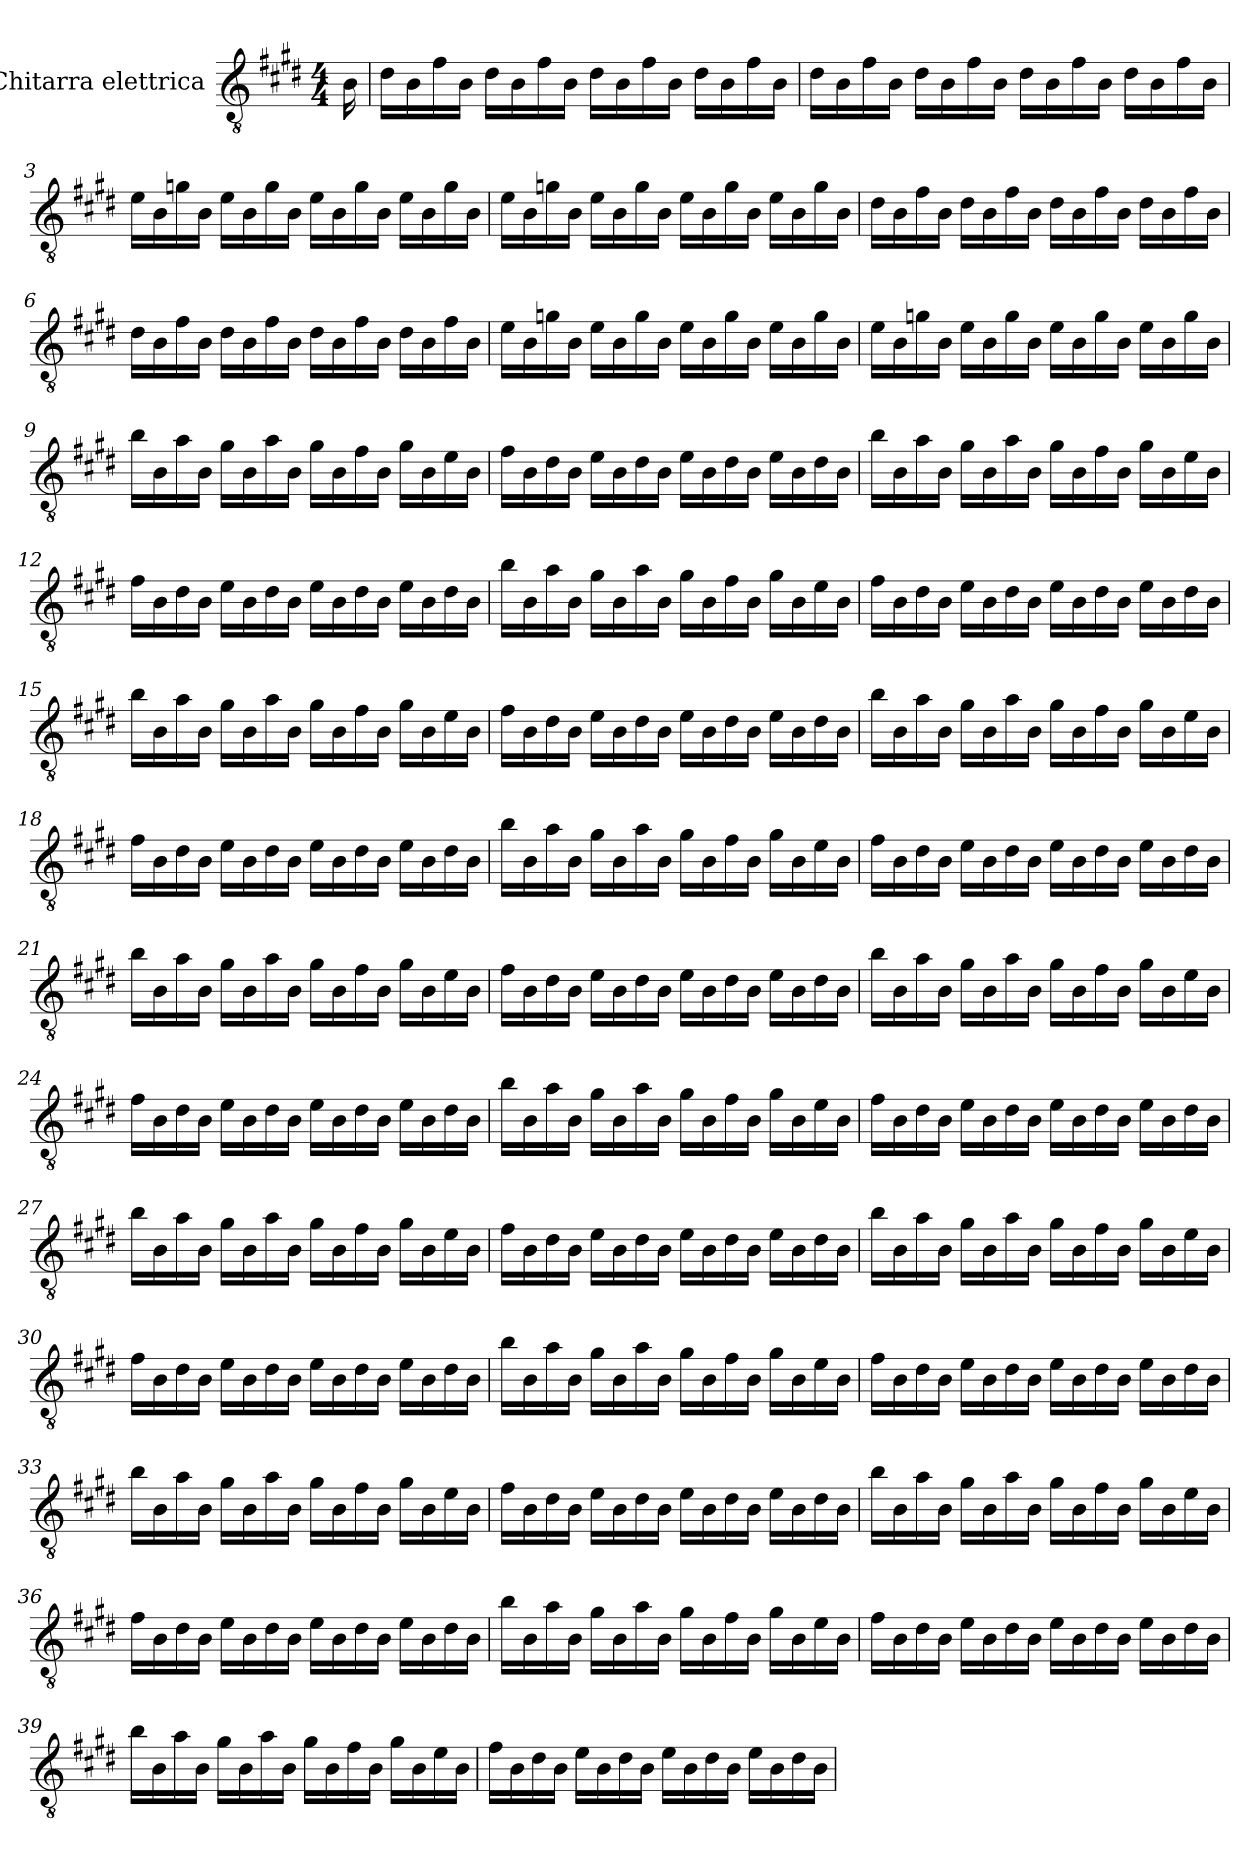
**kern
*part1
*staff1
*I"Chitarra elettrica
*I'Chit. el.
*clefGv2
*k[f#c#g#d#]
*M4/4
*MM132
=
16B\
=1
16d#\LL
16B\
16f#\
16B\JJ
16d#\LL
16B\
16f#\
16B\JJ
16d#\LL
16B\
16f#\
16B\JJ
16d#\LL
16B\
16f#\
16B\JJ
=2
16d#\LL
16B\
16f#\
16B\JJ
16d#\LL
16B\
16f#\
16B\JJ
16d#\LL
16B\
16f#\
16B\JJ
16d#\LL
16B\
16f#\
16B\JJ
!!LO:LB:g=z
=3
16e\LL
16B\
16gn\
16B\JJ
16e\LL
16B\
16g\
16B\JJ
16e\LL
16B\
16g\
16B\JJ
16e\LL
16B\
16g\
16B\JJ
=4
16e\LL
16B\
16gn\
16B\JJ
16e\LL
16B\
16g\
16B\JJ
16e\LL
16B\
16g\
16B\JJ
16e\LL
16B\
16g\
16B\JJ
!!LO:LB:g=z
=5
16d#\LL
16B\
16f#\
16B\JJ
16d#\LL
16B\
16f#\
16B\JJ
16d#\LL
16B\
16f#\
16B\JJ
16d#\LL
16B\
16f#\
16B\JJ
=6
16d#\LL
16B\
16f#\
16B\JJ
16d#\LL
16B\
16f#\
16B\JJ
16d#\LL
16B\
16f#\
16B\JJ
16d#\LL
16B\
16f#\
16B\JJ
=7
16e\LL
16B\
16gn\
16B\JJ
16e\LL
16B\
16g\
16B\JJ
16e\LL
16B\
16g\
16B\JJ
16e\LL
16B\
16g\
16B\JJ
!!LO:LB:g=z
=8
16e\LL
16B\
16gn\
16B\JJ
16e\LL
16B\
16g\
16B\JJ
16e\LL
16B\
16g\
16B\JJ
16e\LL
16B\
16g\
16B\JJ
=9
16b\LL
16B\
16a\
16B\JJ
16g#\LL
16B\
16a\
16B\JJ
16g#\LL
16B\
16f#\
16B\JJ
16g#\LL
16B\
16e\
16B\JJ
!!LO:LB:g=z
=10
16f#\LL
16B\
16d#\
16B\JJ
16e\LL
16B\
16d#\
16B\JJ
16e\LL
16B\
16d#\
16B\JJ
16e\LL
16B\
16d#\
16B\JJ
=11
16b\LL
16B\
16a\
16B\JJ
16g#\LL
16B\
16a\
16B\JJ
16g#\LL
16B\
16f#\
16B\JJ
16g#\LL
16B\
16e\
16B\JJ
=12
16f#\LL
16B\
16d#\
16B\JJ
16e\LL
16B\
16d#\
16B\JJ
16e\LL
16B\
16d#\
16B\JJ
16e\LL
16B\
16d#\
16B\JJ
!!LO:LB:g=z
=13
16b\LL
16B\
16a\
16B\JJ
16g#\LL
16B\
16a\
16B\JJ
16g#\LL
16B\
16f#\
16B\JJ
16g#\LL
16B\
16e\
16B\JJ
=14
16f#\LL
16B\
16d#\
16B\JJ
16e\LL
16B\
16d#\
16B\JJ
16e\LL
16B\
16d#\
16B\JJ
16e\LL
16B\
16d#\
16B\JJ
=15
16b\LL
16B\
16a\
16B\JJ
16g#\LL
16B\
16a\
16B\JJ
16g#\LL
16B\
16f#\
16B\JJ
16g#\LL
16B\
16e\
16B\JJ
!!LO:LB:g=z
=16
16f#\LL
16B\
16d#\
16B\JJ
16e\LL
16B\
16d#\
16B\JJ
16e\LL
16B\
16d#\
16B\JJ
16e\LL
16B\
16d#\
16B\JJ
=17
16b\LL
16B\
16a\
16B\JJ
16g#\LL
16B\
16a\
16B\JJ
16g#\LL
16B\
16f#\
16B\JJ
16g#\LL
16B\
16e\
16B\JJ
=18
16f#\LL
16B\
16d#\
16B\JJ
16e\LL
16B\
16d#\
16B\JJ
16e\LL
16B\
16d#\
16B\JJ
16e\LL
16B\
16d#\
16B\JJ
!!LO:LB:g=z
=19
16b\LL
16B\
16a\
16B\JJ
16g#\LL
16B\
16a\
16B\JJ
16g#\LL
16B\
16f#\
16B\JJ
16g#\LL
16B\
16e\
16B\JJ
=20
16f#\LL
16B\
16d#\
16B\JJ
16e\LL
16B\
16d#\
16B\JJ
16e\LL
16B\
16d#\
16B\JJ
16e\LL
16B\
16d#\
16B\JJ
=21
16b\LL
16B\
16a\
16B\JJ
16g#\LL
16B\
16a\
16B\JJ
16g#\LL
16B\
16f#\
16B\JJ
16g#\LL
16B\
16e\
16B\JJ
!!LO:LB:g=z
=22
16f#\LL
16B\
16d#\
16B\JJ
16e\LL
16B\
16d#\
16B\JJ
16e\LL
16B\
16d#\
16B\JJ
16e\LL
16B\
16d#\
16B\JJ
=23
16b\LL
16B\
16a\
16B\JJ
16g#\LL
16B\
16a\
16B\JJ
16g#\LL
16B\
16f#\
16B\JJ
16g#\LL
16B\
16e\
16B\JJ
=24
16f#\LL
16B\
16d#\
16B\JJ
16e\LL
16B\
16d#\
16B\JJ
16e\LL
16B\
16d#\
16B\JJ
16e\LL
16B\
16d#\
16B\JJ
!!LO:LB:g=z
=25
16b\LL
16B\
16a\
16B\JJ
16g#\LL
16B\
16a\
16B\JJ
16g#\LL
16B\
16f#\
16B\JJ
16g#\LL
16B\
16e\
16B\JJ
=26
16f#\LL
16B\
16d#\
16B\JJ
16e\LL
16B\
16d#\
16B\JJ
16e\LL
16B\
16d#\
16B\JJ
16e\LL
16B\
16d#\
16B\JJ
=27
16b\LL
16B\
16a\
16B\JJ
16g#\LL
16B\
16a\
16B\JJ
16g#\LL
16B\
16f#\
16B\JJ
16g#\LL
16B\
16e\
16B\JJ
!!LO:LB:g=z
=28
16f#\LL
16B\
16d#\
16B\JJ
16e\LL
16B\
16d#\
16B\JJ
16e\LL
16B\
16d#\
16B\JJ
16e\LL
16B\
16d#\
16B\JJ
=29
16b\LL
16B\
16a\
16B\JJ
16g#\LL
16B\
16a\
16B\JJ
16g#\LL
16B\
16f#\
16B\JJ
16g#\LL
16B\
16e\
16B\JJ
=30
16f#\LL
16B\
16d#\
16B\JJ
16e\LL
16B\
16d#\
16B\JJ
16e\LL
16B\
16d#\
16B\JJ
16e\LL
16B\
16d#\
16B\JJ
!!LO:PB:g=z
=31
16b\LL
16B\
16a\
16B\JJ
16g#\LL
16B\
16a\
16B\JJ
16g#\LL
16B\
16f#\
16B\JJ
16g#\LL
16B\
16e\
16B\JJ
=32
16f#\LL
16B\
16d#\
16B\JJ
16e\LL
16B\
16d#\
16B\JJ
16e\LL
16B\
16d#\
16B\JJ
16e\LL
16B\
16d#\
16B\JJ
=33
16b\LL
16B\
16a\
16B\JJ
16g#\LL
16B\
16a\
16B\JJ
16g#\LL
16B\
16f#\
16B\JJ
16g#\LL
16B\
16e\
16B\JJ
!!LO:LB:g=z
=34
16f#\LL
16B\
16d#\
16B\JJ
16e\LL
16B\
16d#\
16B\JJ
16e\LL
16B\
16d#\
16B\JJ
16e\LL
16B\
16d#\
16B\JJ
=35
16b\LL
16B\
16a\
16B\JJ
16g#\LL
16B\
16a\
16B\JJ
16g#\LL
16B\
16f#\
16B\JJ
16g#\LL
16B\
16e\
16B\JJ
=36
16f#\LL
16B\
16d#\
16B\JJ
16e\LL
16B\
16d#\
16B\JJ
16e\LL
16B\
16d#\
16B\JJ
16e\LL
16B\
16d#\
16B\JJ
!!LO:LB:g=z
=37
16b\LL
16B\
16a\
16B\JJ
16g#\LL
16B\
16a\
16B\JJ
16g#\LL
16B\
16f#\
16B\JJ
16g#\LL
16B\
16e\
16B\JJ
=38
16f#\LL
16B\
16d#\
16B\JJ
16e\LL
16B\
16d#\
16B\JJ
16e\LL
16B\
16d#\
16B\JJ
16e\LL
16B\
16d#\
16B\JJ
=39
16b\LL
16B\
16a\
16B\JJ
16g#\LL
16B\
16a\
16B\JJ
16g#\LL
16B\
16f#\
16B\JJ
16g#\LL
16B\
16e\
16B\JJ
!!LO:LB:g=z
=40
16f#\LL
16B\
16d#\
16B\JJ
16e\LL
16B\
16d#\
16B\JJ
16e\LL
16B\
16d#\
16B\JJ
16e\LL
16B\
16d#\
16B\JJ
=
*-
